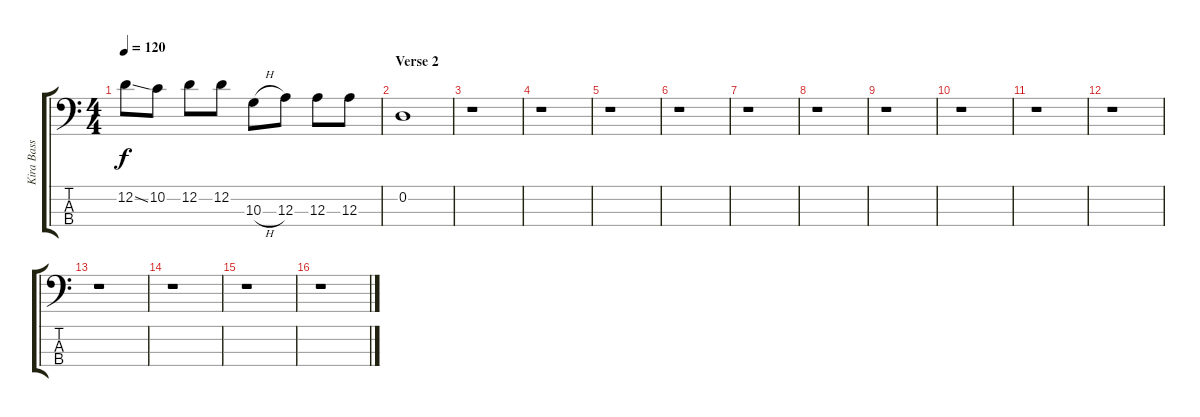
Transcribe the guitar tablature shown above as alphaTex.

\track ("Kira Bass" "Kira Bass") {instrument electricbassfinger}
\staff {score tabs}
\tuning (G2 D2 A1 D1) {hide}
\ts (4 4)
\tempo 120
\clef f4
\ks c
12.2{ss}.8{dy f} 10.2.8 12.2.8 12.2.8 10.3{h}.8 12.3.8 12.3.8 12.3.8 |
\section ("" "Verse 2")
0.2.1 |
r.1 |
r.1 |
r.1 |
r.1 |
r.1 |
r.1 |
r.1 |
r.1 |
r.1 |
r.1 |
r.1 |
r.1 |
r.1 |
r.1
